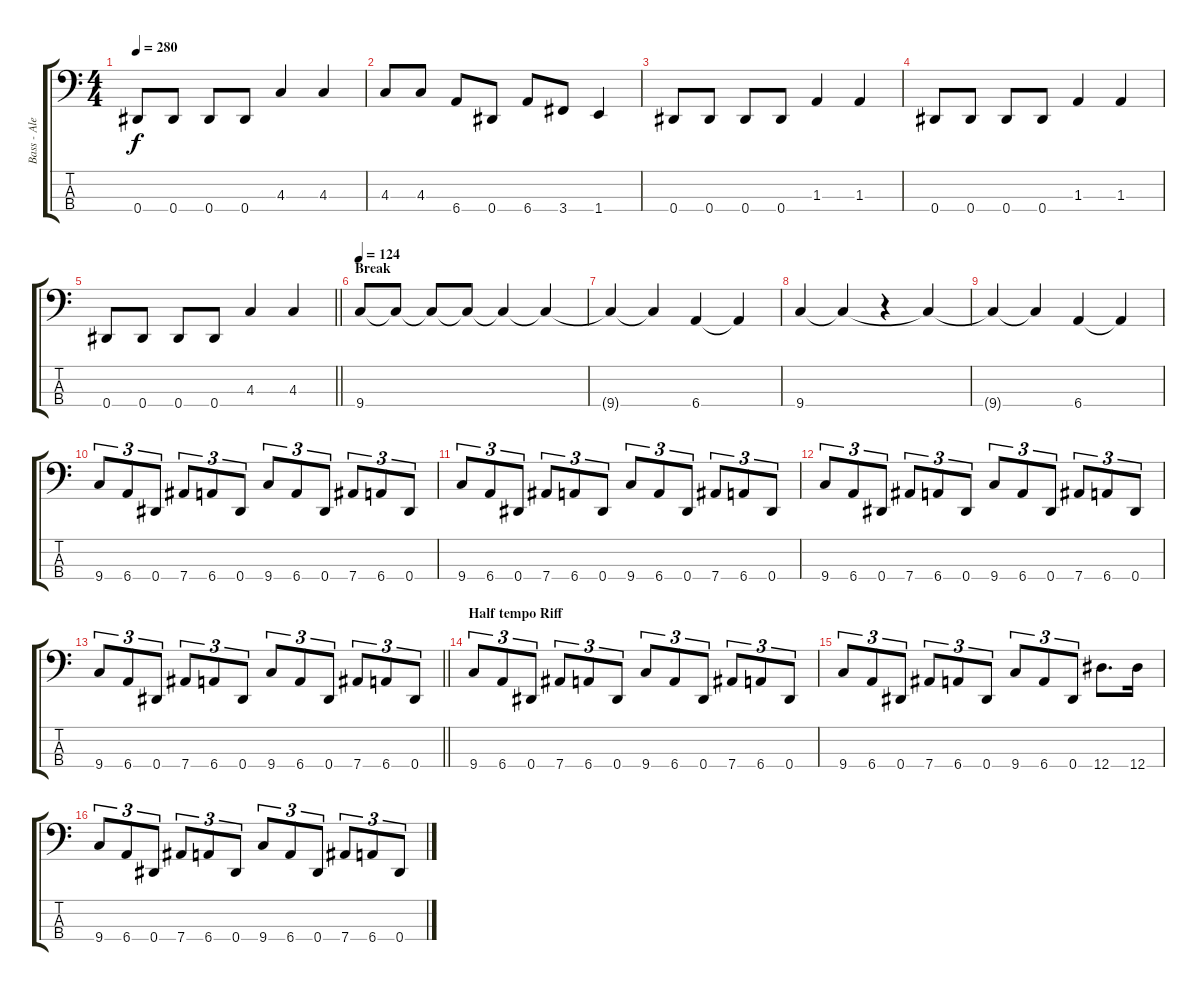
\track ("Bass - Alex Webster" "Bass - Ale") {instrument electricbassfinger}
\staff {score tabs}
\tuning (Gb2 Db2 Ab1 Eb1) {hide}
\ts (4 4)
\tempo 280
\clef f4
\ks c
0.4.8{dy f} 0.4.8 0.4.8 0.4.8 4.3.4 4.3.4 |
4.3.8 4.3.8 6.4.8 0.4.8 6.4.8 3.4.8 1.4.4 |
0.4.8 0.4.8 0.4.8 0.4.8 1.3.4 1.3.4 |
0.4.8 0.4.8 0.4.8 0.4.8 1.3.4 1.3.4 |
\barLineRight lightlight
0.4.8 0.4.8 0.4.8 0.4.8 4.3.4 4.3.4 |
\section ("" "Break")
\tempo 124
9.4.8 9.4{t}.8 9.4{t}.8 9.4{t}.8 9.4{t}.4 9.4{t}.4 |
9.4{t}.4 9.4{t}.4 6.4.4 6.4{t}.4 |
9.4.4 9.4{t}.4 r.4 9.4{t}.4 |
9.4{t}.4 9.4{t}.4 6.4.4 6.4{t}.4 |
9.4.8{tu (3 2)} 6.4.8{tu (3 2)} 0.4.8{tu (3 2)} 7.4.8{tu (3 2)} 6.4.8{tu (3 2)} 0.4.8{tu (3 2)} 9.4.8{tu (3 2)} 6.4.8{tu (3 2)} 0.4.8{tu (3 2)} 7.4.8{tu (3 2)} 6.4.8{tu (3 2)} 0.4.8{tu (3 2)} |
9.4.8{tu (3 2)} 6.4.8{tu (3 2)} 0.4.8{tu (3 2)} 7.4.8{tu (3 2)} 6.4.8{tu (3 2)} 0.4.8{tu (3 2)} 9.4.8{tu (3 2)} 6.4.8{tu (3 2)} 0.4.8{tu (3 2)} 7.4.8{tu (3 2)} 6.4.8{tu (3 2)} 0.4.8{tu (3 2)} |
9.4.8{tu (3 2)} 6.4.8{tu (3 2)} 0.4.8{tu (3 2)} 7.4.8{tu (3 2)} 6.4.8{tu (3 2)} 0.4.8{tu (3 2)} 9.4.8{tu (3 2)} 6.4.8{tu (3 2)} 0.4.8{tu (3 2)} 7.4.8{tu (3 2)} 6.4.8{tu (3 2)} 0.4.8{tu (3 2)} |
\barLineRight lightlight
9.4.8{tu (3 2)} 6.4.8{tu (3 2)} 0.4.8{tu (3 2)} 7.4.8{tu (3 2)} 6.4.8{tu (3 2)} 0.4.8{tu (3 2)} 9.4.8{tu (3 2)} 6.4.8{tu (3 2)} 0.4.8{tu (3 2)} 7.4.8{tu (3 2)} 6.4.8{tu (3 2)} 0.4.8{tu (3 2)} |
\section ("" "Half tempo Riff")
9.4.8{tu (3 2)} 6.4.8{tu (3 2)} 0.4.8{tu (3 2)} 7.4.8{tu (3 2)} 6.4.8{tu (3 2)} 0.4.8{tu (3 2)} 9.4.8{tu (3 2)} 6.4.8{tu (3 2)} 0.4.8{tu (3 2)} 7.4.8{tu (3 2)} 6.4.8{tu (3 2)} 0.4.8{tu (3 2)} |
9.4.8{tu (3 2)} 6.4.8{tu (3 2)} 0.4.8{tu (3 2)} 7.4.8{tu (3 2)} 6.4.8{tu (3 2)} 0.4.8{tu (3 2)} 9.4.8{tu (3 2)} 6.4.8{tu (3 2)} 0.4.8{tu (3 2)} 12.4.8{d} 12.4.16 |
9.4.8{tu (3 2)} 6.4.8{tu (3 2)} 0.4.8{tu (3 2)} 7.4.8{tu (3 2)} 6.4.8{tu (3 2)} 0.4.8{tu (3 2)} 9.4.8{tu (3 2)} 6.4.8{tu (3 2)} 0.4.8{tu (3 2)} 7.4.8{tu (3 2)} 6.4.8{tu (3 2)} 0.4.8{tu (3 2)}
